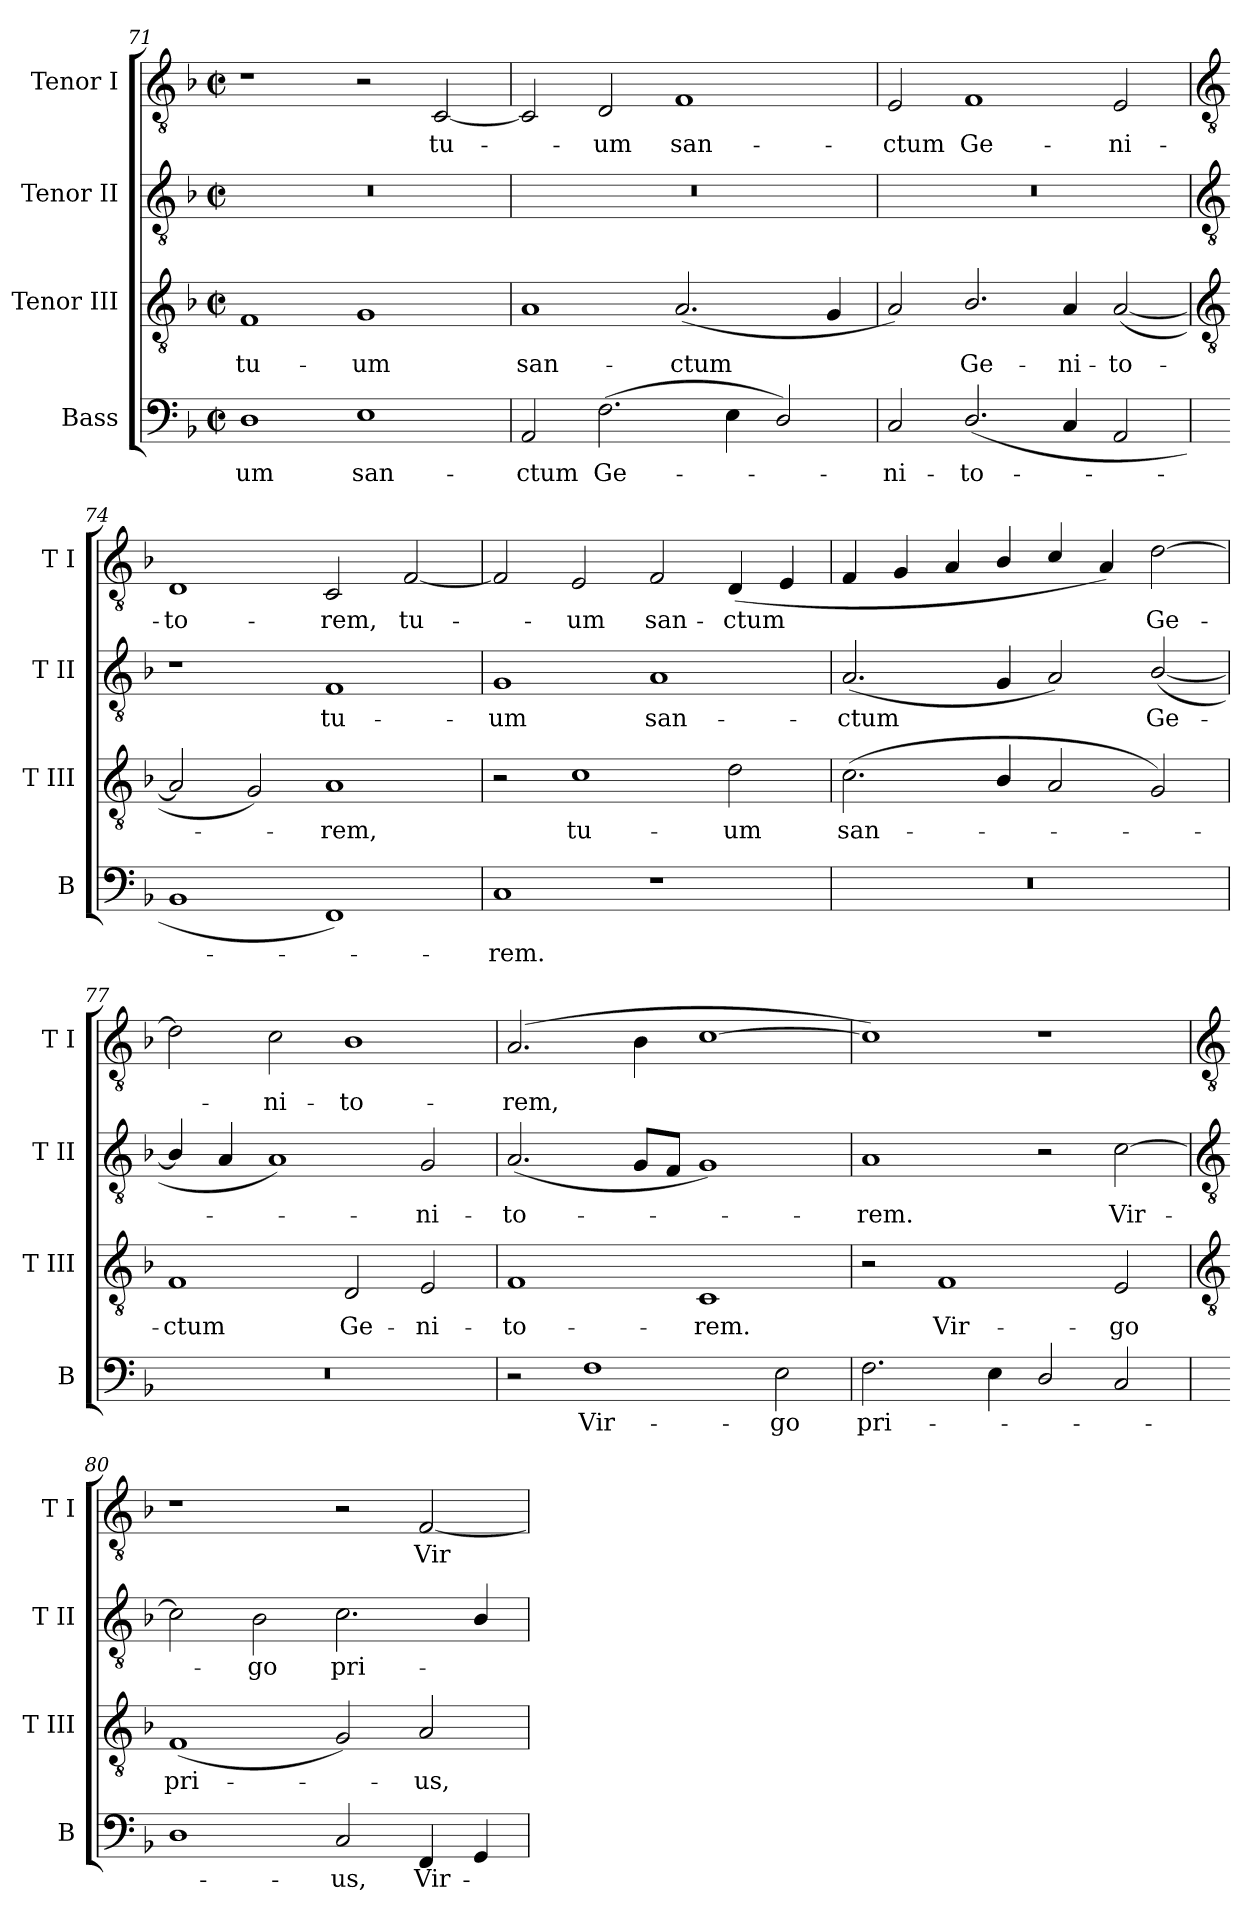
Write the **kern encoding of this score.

**kern	**text	**kern	**text	**kern	**text	**kern	**text
*part4	*part4	*part3	*part3	*part2	*part2	*part1	*part1
*staff4	*staff4	*staff3	*staff3	*staff2	*staff2	*staff1	*staff1
*I"Bass	*	*I"Tenor III	*	*I"Tenor II	*	*I"Tenor I	*
*I'B	*	*I'T III	*	*I'T II	*	*I'T I	*
*clefF4	*	*clefGv2	*	*clefGv2	*	*clefGv2	*
*k[b-]	*	*k[b-]	*	*k[b-]	*	*k[b-]	*
*F:	*	*F:	*	*F:	*	*F:	*
*M4/2	*	*M4/2	*	*M4/2	*	*M4/2	*
*met(c|)	*	*met(c|)	*	*met(c|)	*	*met(c|)	*
=71	=71	=71	=71	=71	=71	=71	=71
!	!LO:LY:b	!	!LO:LY:b	!	!	!	!
1D	-um	1F	tu-	0r	.	1r	.
!	!LO:LY:b	!	!LO:LY:b	!	!	!	!
1E	san-	1G	-um	.	.	2r	.
!	!	!	!	!	!	!	!LO:LY:b
.	.	.	.	.	.	[2C	tu-
=72	=72	=72	=72	=72	=72	=72	=72
!	!LO:LY:b	!	!LO:LY:b	!	!	!	!
2AA	-ctum	1A	san-	0r	.	2C]	.
!	!LO:LY:b	!	!	!	!	!	!LO:LY:b
(>2.F	Ge-	.	.	.	.	2D	um
!	!	!	!LO:LY:b	!	!	!	!LO:LY:b
.	.	(<2.A	-ctum	.	.	1F	san-
4E	.	.	.	.	.	.	.
2D/)	.	.	.	.	.	.	.
.	.	4G	.	.	.	.	.
=73	=73	=73	=73	=73	=73	=73	=73
!	!LO:LY:b	!	!	!	!	!	!LO:LY:b
2C	ni-	2A)	.	0r	.	2E	-ctum
!	!LO:LY:b	!	!LO:LY:b	!	!	!	!LO:LY:b
(<2.D/	-to-	2.B-/	Ge-	.	.	1F	Ge-
!	!	!	!LO:LY:b	!	!	!	!
4C	.	4A	-ni-	.	.	.	.
!	!	!	!LO:LY:b	!	!	!	!LO:LY:b
2AA/	.	(<[2A	-to-	.	.	2E	-ni-
!!LO:LB:g=z
=74	=74	=74	=74	=74	=74	=74	=74
*	*	*clefGv2	*	*clefGv2	*	*clefGv2	*
!	!	!	!	!	!	!	!LO:LY:b
1BB-	.	2A]	.	1r	.	1D	-to-
.	.	2G)	.	.	.	.	.
!	!	!	!LO:LY:b	!	!LO:LY:b	!	!LO:LY:b
1FF)	.	1A	rem,	1F	tu-	2C	-rem,
!	!	!	!	!	!	!	!LO:LY:b
.	.	.	.	.	.	[2F	tu-
=75	=75	=75	=75	=75	=75	=75	=75
!	!LO:LY:b	!	!	!	!LO:LY:b	!	!
1C	rem.	2r	.	1G	-um	2F]	.
!	!	!	!LO:LY:b	!	!	!	!LO:LY:b
.	.	1c	tu-	.	.	2E	um
!	!	!	!	!	!LO:LY:b	!	!LO:LY:b
1r	.	.	.	1A	san-	2F	san-
!	!	!	!LO:LY:b	!	!	!	!LO:LY:b
.	.	2d	-um	.	.	(<4D	-ctum
.	.	.	.	.	.	4E	.
=76	=76	=76	=76	=76	=76	=76	=76
!	!	!	!LO:LY:b	!	!LO:LY:b	!	!
0r	.	(<2.c	san-	(<2.A	-ctum	4F	.
.	.	.	.	.	.	4G	.
.	.	.	.	.	.	4A	.
.	.	4B-/	.	4G	.	4B-/	.
.	.	2A	.	2A)	.	4c/	.
.	.	.	.	.	.	4A)	.
!	!	!	!	!	!LO:LY:b	!	!LO:LY:b
.	.	2G)	.	(<[2B-/	Ge-	[2d	Ge-
=77	=77	=77	=77	=77	=77	=77	=77
!	!	!	!LO:LY:b	!	!	!	!
0r	.	1F	ctum	4B-/]	.	2d]	.
.	.	.	.	4A	.	.	.
!	!	!	!	!	!	!	!LO:LY:b
.	.	.	.	1A)	.	2c	ni-
!	!	!	!LO:LY:b	!	!	!	!LO:LY:b
.	.	2D	Ge-	.	.	1B-	-to-
!	!	!	!LO:LY:b	!	!LO:LY:b	!	!
.	.	2E	-ni-	2G	ni-	.	.
=78	=78	=78	=78	=78	=78	=78	=78
!	!	!	!LO:LY:b	!	!LO:LY:b	!	!LO:LY:b
2r	.	1F	-to-	(<2.A	-to-	(>2.A	-rem,
!	!LO:LY:b	!	!	!	!	!	!
1F	Vir-	.	.	.	.	.	.
.	.	.	.	8GL	.	4B-	.
.	.	.	.	8FJ	.	.	.
!	!	!	!LO:LY:b	!	!	!	!
.	.	1C	-rem.	1G)	.	[1c	.
!	!LO:LY:b	!	!	!	!	!	!
2E	-go	.	.	.	.	.	.
=79	=79	=79	=79	=79	=79	=79	=79
!	!LO:LY:b	!	!	!	!LO:LY:b	!	!
2.F	pri-	2r	.	1A	rem.	1c])	.
!	!	!	!LO:LY:b	!	!	!	!
.	.	1F	Vir-	.	.	.	.
4E	.	.	.	.	.	.	.
2D/	.	.	.	2r	.	1r	.
!	!	!	!LO:LY:b	!	!LO:LY:b	!	!
2C	.	2E	-go	[2c	Vir-	.	.
!!LO:LB:g=z
=80	=80	=80	=80	=80	=80	=80	=80
*	*	*clefGv2	*	*clefGv2	*	*clefGv2	*
!	!	!	!LO:LY:b	!	!	!	!
1D	.	(<1F	pri-	2c]	.	1r	.
!	!	!	!	!	!LO:LY:b	!	!
.	.	.	.	2B-	go	.	.
!	!LO:LY:b	!	!	!	!LO:LY:b	!	!
2C	us,	2G)	.	2.c	pri-	2r	.
!	!LO:LY:b	!	!LO:LY:b	!	!	!	!LO:LY:b
4FF	Vir-	2A	us,	.	.	[2F	Vir-
4GG	.	.	.	4B-/	.	.	.
=	=	=	=	=	=	=	=
*-	*-	*-	*-	*-	*-	*-	*-
